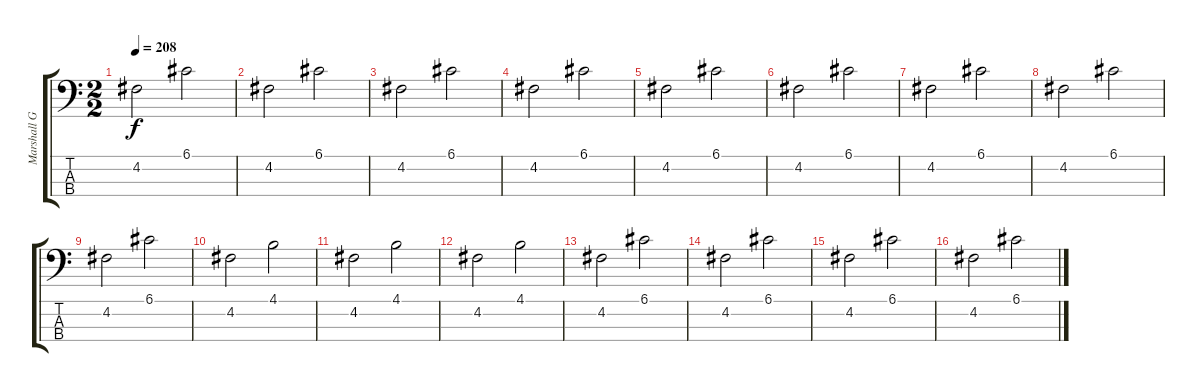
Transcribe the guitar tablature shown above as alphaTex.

\track ("Marshall Grant" "Marshall G") {instrument electricbassfinger}
\staff {score tabs}
\tuning (G2 D2 A1 E1) {hide}
\ts (2 2)
\tempo 208
\clef f4
\ks c
4.2.2{dy f} 6.1.2 |
4.2.2 6.1.2 |
4.2.2 6.1.2 |
4.2.2 6.1.2 |
4.2.2 6.1.2 |
4.2.2 6.1.2 |
4.2.2 6.1.2 |
4.2.2 6.1.2 |
4.2.2 6.1.2 |
4.2.2 4.1.2 |
4.2.2 4.1.2 |
4.2.2 4.1.2 |
4.2.2 6.1.2 |
4.2.2 6.1.2 |
4.2.2 6.1.2 |
4.2.2 6.1.2
